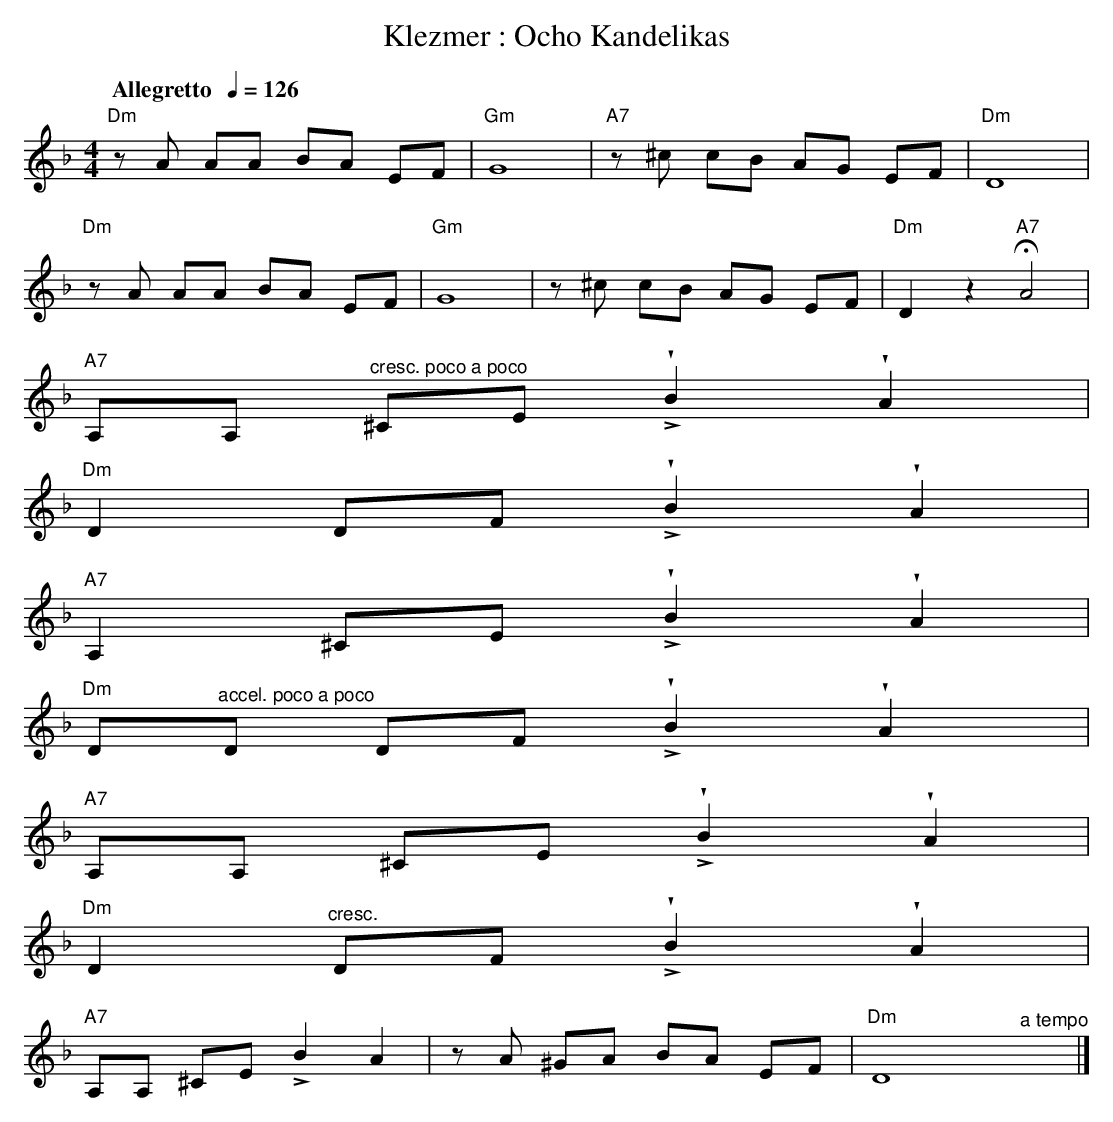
X:1
T:Klezmer : Ocho Kandelikas
M:4/4
L:1/8
Q:"Allegretto  " 1/4=126
K:Dm
"Dm"zA AA BA EF | "Gm"G8 | "A7"z^c cB AG EF | "Dm"D8 |
"Dm"zA AA BA EF | "Gm"G8 | z^c cB AG EF | "Dm"D2 z2 !fermata!"A7"A4 |
"A7"A,A, "^cresc. poco a poco" ^CE !wedge! !accent! B2 !wedge! A2 y |
"Dm"D2 DF !wedge! !accent! B2 !wedge! A2 |
"A7"A,2 ^CE !wedge! !accent! B2 !wedge! A2 |
"Dm"D"^accel. poco a poco"D DF !wedge! !accent! B2 !wedge! A2 y |
"A7" A,A, ^CE !wedge! !accent! B2 !wedge! A2 |
"Dm"D2 "^cresc."DF !wedge! !accent! B2 !wedge! A2 |
"A7"A,A, ^CE !accent! B2 A2 | zA ^GA BA EF | "Dm"D8 "^a tempo" yyy |]
